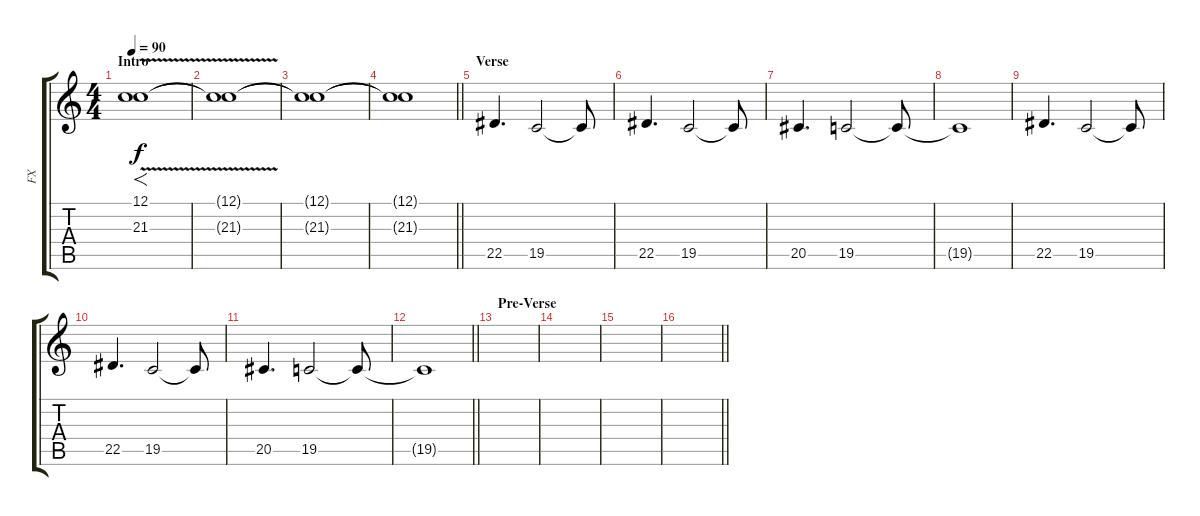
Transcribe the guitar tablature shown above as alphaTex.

\track ("FX" "FX") {instrument synthstrings2}
\staff {score tabs}
\tuning (C4 G3 Eb3 Bb2 F2 C2) {hide}
\ts (4 4)
\section ("" "Intro")
\tempo 90
\clef g2
\ks c
(12.1 21.3{v}).1{f dy f instrument synthstrings2} |
(12.1{t} 21.3{t}).1 |
(12.1{t} 21.3{t}).1 |
\barLineRight lightlight
(12.1{t} 21.3{t}).1 |
\section ("" "Verse")
22.5.4{d} 19.5.2 19.5{t}.8 |
22.5.4{d} 19.5.2 19.5{t}.8 |
20.5.4{d} 19.5.2 19.5{t}.8 |
19.5{t}.1 |
22.5.4{d} 19.5.2 19.5{t}.8 |
22.5.4{d} 19.5.2 19.5{t}.8 |
20.5.4{d} 19.5.2 19.5{t}.8 |
\barLineRight lightlight
19.5{t}.1 |
\section ("" "Pre-Verse")
|
|
|
\barLineRight lightlight
